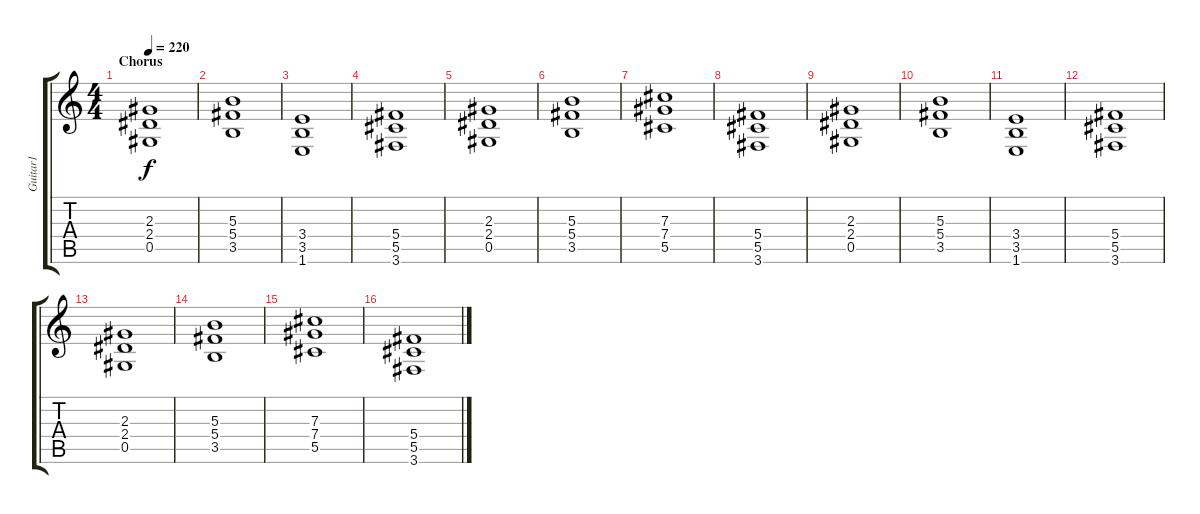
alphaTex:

\track ("Guitar1" "Guitar1") {instrument distortionguitar}
\staff {score tabs}
\tuning (Eb4 Bb3 Gb3 Db3 Ab2 Eb2) {hide}
\ts (4 4)
\section ("" "Chorus")
\tempo 220
\clef g2
\ks c
(2.3 2.4 0.5).1{dy f} |
(5.3 5.4 3.5).1 |
(3.4 3.5 1.6).1 |
(5.4 5.5 3.6).1 |
(2.3 2.4 0.5).1 |
(5.3 5.4 3.5).1 |
(7.3 7.4 5.5).1 |
(5.4 5.5 3.6).1 |
(2.3 2.4 0.5).1 |
(5.3 5.4 3.5).1 |
(3.4 3.5 1.6).1 |
(5.4 5.5 3.6).1 |
(2.3 2.4 0.5).1 |
(5.3 5.4 3.5).1 |
(7.3 7.4 5.5).1 |
(5.4 5.5 3.6).1
